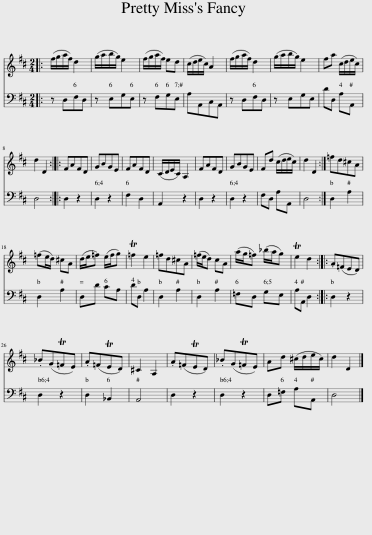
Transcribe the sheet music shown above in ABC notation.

X:1
%%score 1 2
L:1/8
M:2/4
I:linebreak $
K:D
V:1 treble
V:2 bass
V:1
|: (f/g/a/f/) d2 | (g/a/b/g/) e2 | (f/g/a/f/) ed | (c/d/e/c/) A2 | (f/g/a/f/) d2 | %5
 (g/a/b/g/) e2 | fa (c/d/e/c/) |$ d2 D2 :: FAFD | GBGE | %10
 FAFD | (C/D/E/C/) A,2 | FAFD | GBGE | Fd (c/d/e/c/) | %15
 d2 D2 :| =fd^cA |$ (=fe/d/) ^cA | (d/e/=f) (e/f/g) | T=f2 e2 | %20
 =fd^cA | (=f/e/d) cA | (a/g/=f) (_b/a/g) | Te2 d2 :: .A(=FED) |$ %25
 ._B(GT=FE) | .A(=FTED) | ^C2 A,2 | .A(=FTED) | ._B(GT=FE) | %30
 Ad (^c/d/e/c/) | d2 D2 |] %32
V:2
|: z D,F,D, | z E,G,E, | z F,G,E, | A,A,,C,A,, | z D,F,D, | %5
 z E,G,E, | DD, A,A,, |$ D,4 :: D,2 z2 | D,2 z2 | %10
 F,2 D,2 | A,,2 z2 | D,2 z2 | D,2 z2 | F,D, A,A,, | %15
 D,4 :| D,2 A,2 |$ D,2 A,2 | D,D CA, | DD, A,2 | %20
 D,2 A,2 | D,2 A,2 | =F,D, G,E, | A,A,, D,2 :: D,2 z2 |$ %25
 D,2 z2 | D,2 _B,,2 | A,,4 | D,2 z2 | D,2 z2 | %30
 D,=F, A,A,, | D,4 |] %32
